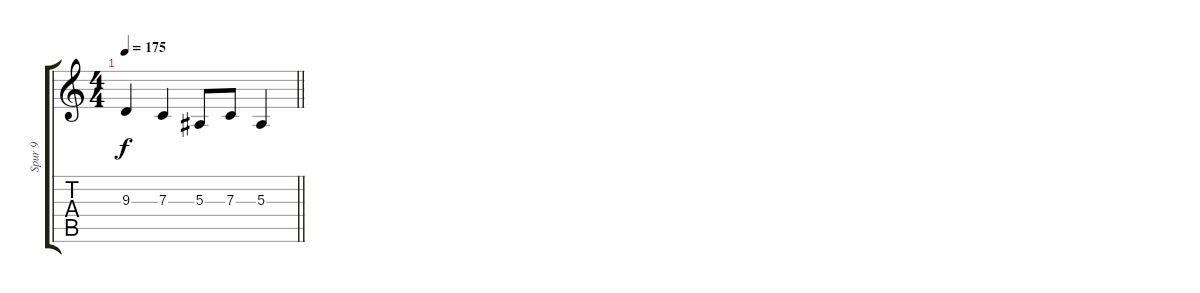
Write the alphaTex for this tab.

\track ("Spur 9" "Spur 9") {instrument choiraahs}
\staff {score tabs}
\tuning (D4 A3 F3 C3 G2 D2) {hide}
\ts (4 4)
\tempo 175
\clef g2
\barLineRight lightlight
\ks c
9.3.4{dy f} 7.3.4 5.3.8 7.3.8 5.3.4
